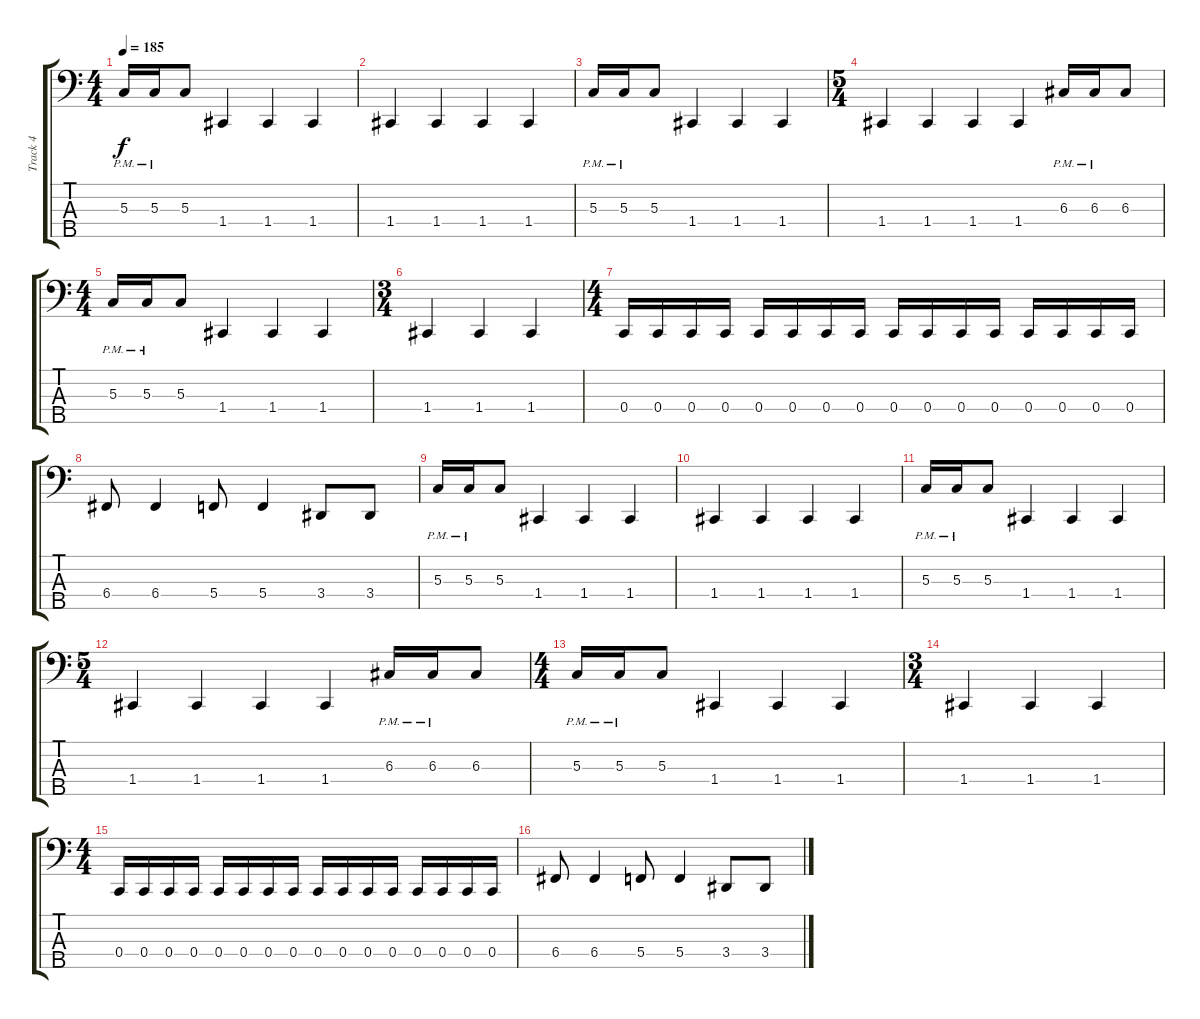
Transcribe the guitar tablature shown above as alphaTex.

\track ("Track 4" "Track 4") {instrument electricbasspick}
\staff {score tabs}
\tuning (F2 C2 G1 C1 G0) {hide}
\ts (4 4)
\tempo 185
\clef f4
\ks c
5.3{pm}.16{dy f} 5.3{pm}.16 5.3.8 1.4.4 1.4.4 1.4.4 |
1.4.4 1.4.4 1.4.4 1.4.4 |
5.3{pm}.16 5.3{pm}.16 5.3.8 1.4.4 1.4.4 1.4.4 |
\ts (5 4)
1.4.4 1.4.4 1.4.4 1.4.4 6.3{pm}.16 6.3{pm}.16 6.3.8 |
\ts (4 4)
5.3{pm}.16 5.3{pm}.16 5.3.8 1.4.4 1.4.4 1.4.4 |
\ts (3 4)
1.4.4 1.4.4 1.4.4 |
\ts (4 4)
0.4.16 0.4.16 0.4.16 0.4.16 0.4.16 0.4.16 0.4.16 0.4.16 0.4.16 0.4.16 0.4.16 0.4.16 0.4.16 0.4.16 0.4.16 0.4.16 |
6.4.8 6.4.4 5.4.8 5.4.4 3.4.8 3.4.8 |
5.3{pm}.16 5.3{pm}.16 5.3.8 1.4.4 1.4.4 1.4.4 |
1.4.4 1.4.4 1.4.4 1.4.4 |
5.3{pm}.16 5.3{pm}.16 5.3.8 1.4.4 1.4.4 1.4.4 |
\ts (5 4)
1.4.4 1.4.4 1.4.4 1.4.4 6.3{pm}.16 6.3{pm}.16 6.3.8 |
\ts (4 4)
5.3{pm}.16 5.3{pm}.16 5.3.8 1.4.4 1.4.4 1.4.4 |
\ts (3 4)
1.4.4 1.4.4 1.4.4 |
\ts (4 4)
0.4.16 0.4.16 0.4.16 0.4.16 0.4.16 0.4.16 0.4.16 0.4.16 0.4.16 0.4.16 0.4.16 0.4.16 0.4.16 0.4.16 0.4.16 0.4.16 |
6.4.8 6.4.4 5.4.8 5.4.4 3.4.8 3.4.8
